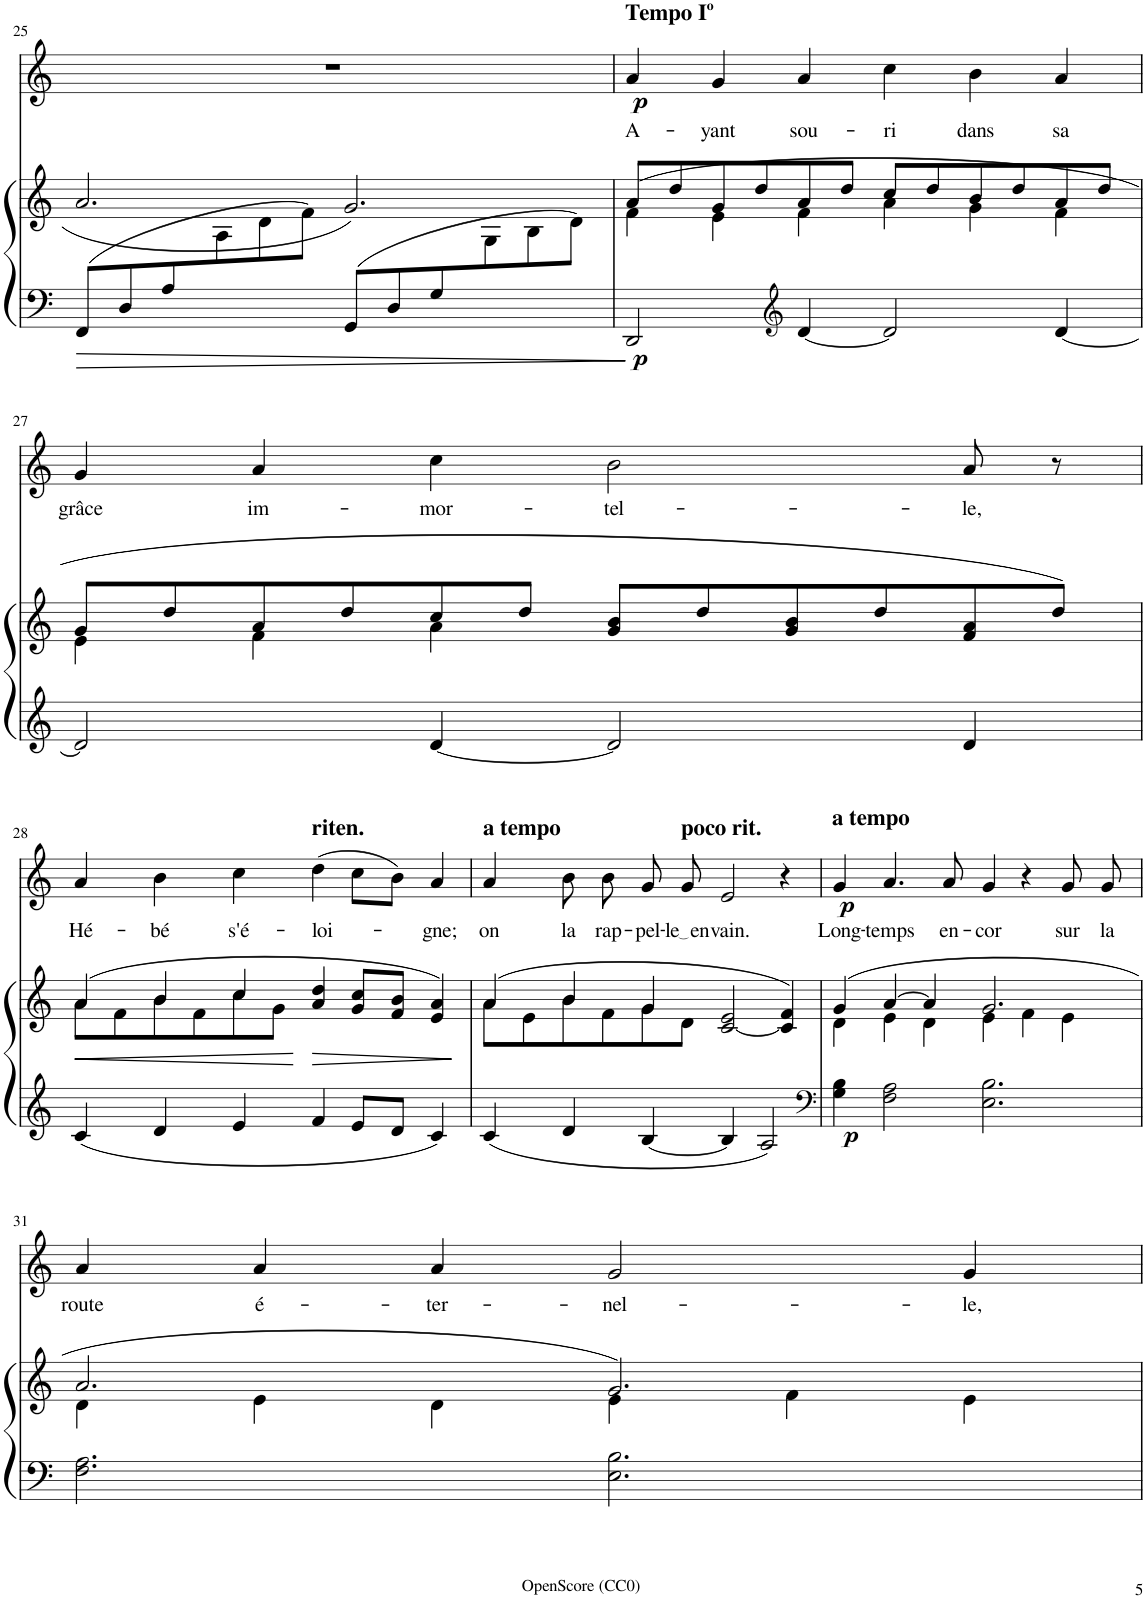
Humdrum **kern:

**kern	**kern	**dynam	**kern	**text	**dynam
*part2	*part2	*part2	*part1	*part1	*part1
*staff3	*staff2	*staff2/3	*staff1	*staff1	*staff1
*I"Piano	*	*	*I"Voice	*	*
*I'Pno	*	*	*	*	*
!!LO:PB:g=z
*clefF4	*clefG2	*	*clefG2	*	*
*k[]	*k[]	*	*k[]	*	*
*M6/4	*M6/4	*	*M6/4	*	*
=25	=25	=25	=25	=25	=25
!	!	!LO:HP:b=2	!	!	!
*	*^	*	*	*	*
(8FF/L	2.a/	4.ryy	>	1.r	.	.
8D/	.	.	.	.	.	.
8A/	.	.	.	.	.	.
4.ryy	.	8A\	.	.	.	.
.	.	8d\	.	.	.	.
.	.	8f\J)	.	.	.	.
(8GG/L	2.g/	4.ryy	.	.	.	.
8D/	.	.	.	.	.	.
8G/	.	.	.	.	.	.
4.ryy	.	8G\	.	.	.	.
.	.	8B\	.	.	.	.
.	.	8d\J)	.	.	.	.
*	*v	*v	*	*	*	*
.	.	]	.	.	.
=26	=26	=26	=26	=26	=26
*	*^	*	*	*	*
!	!	!	!	!LO:TX:a:B:t=Tempo I	!	!
!	!	!	!	!LO:TX:a:t=o	!	!
!	!	!	!LO:DY:b=2	!	!LO:LY:b	!LO:DY:b
2DD/	(8a/L	4f\	p	4a/	A-	p
.	8dd/	.	.	.	.	.
!	!	!	!	!	!LO:LY:b	!
.	8g/	4e\	.	4g/	-yant	.
.	8dd/	.	.	.	.	.
*clefG2	*	*	*	*	*	*
!	!	!	!	!	!LO:LY:b	!
[4d/	8a/	4f\	.	4a/	sou-	.
.	8dd/J	.	.	.	.	.
!	!	!	!	!	!LO:LY:b	!
2d/]	8cc/L	4a\	.	4cc\	-ri	.
.	8dd/	.	.	.	.	.
!	!	!	!	!	!LO:LY:b	!
.	8b/	4g\	.	4b\	dans	.
.	8dd/	.	.	.	.	.
!	!	!	!	!	!LO:LY:b	!
[4d/	8a/	4f\	.	4a/	sa	.
.	8dd/J	.	.	.	.	.
!!LO:LB:g=z
=27	=27	=27	=27	=27	=27	=27
!	!	!	!	!	!LO:LY:b	!
2d/]	8g/L	4e\	.	4g/	grâce	.
.	8dd/	.	.	.	.	.
!	!	!	!	!	!LO:LY:b	!
.	8a/	4f\	.	4a/	im-	.
.	8dd/	.	.	.	.	.
!	!	!	!	!	!LO:LY:b	!
[4d/	8cc/	4a\	.	4cc\	-mor-	.
.	8dd/J	.	.	.	.	.
!	!	!	!	!	!LO:LY:b	!
2d/]	8g/ 8b/L	2.ryy	.	2b\	-tel-	.
.	8dd/	.	.	.	.	.
.	8g/ 8b/	.	.	.	.	.
.	8dd/	.	.	.	.	.
!	!	!	!	!	!LO:LY:b	!
4d/	8f/ 8a/	.	.	8a/	-le,	.
.	8dd/J)	.	.	8r	.	.
!!LO:LB:g=z
=28	=28	=28	=28	=28	=28	=28
!	!	!	!LO:HP:b	!	!LO:LY:b	!
4c/	(4a/	8a\L	<	4a/	Hé-	.
.	.	8f\	.	.	.	.
!	!	!	!	!	!LO:LY:b	!
4d/	4b/	8b\	.	4b\	-bé	.
.	.	8f\	.	.	.	.
!	!	!	!	!	!LO:LY:b	!
4e/	4cc/	8cc\	.	4cc\	s'é-	.
.	.	8g\J	.	.	.	.
!	!	!	!	!LO:TX:a:B:t=riten.	!	!
!	!	!	!LO:HP:n=1:b	!	!LO:LY:b	!
4f/	2ryy	4a/ 4dd/	[ >	(4dd\	-loi-	.
8e/L	.	8g/ 8cc/L	.	8cc\L	.	.
8d/J	.	8f/ 8b/J	.	8b\J)	.	.
!	!	!	!	!	!LO:LY:b	!
4c/	4e/ 4a/)	4ryy	.	4a/	-gne;	.
*	*v	*v	*	*	*	*
.	.	]	.	.	.
=29	=29	=29	=29	=29	=29
*	*^	*	*	*	*
!	!	!	!	!LO:TX:a:B:t=a tempo	!	!
!	!	!	!	!	!LO:LY:b	!
4c/	(4a/	8a\L	.	4a/	on	.
.	.	8e\	.	.	.	.
!	!	!	!	!	!LO:LY:b	!
4d/	4b/	8b\	.	8b\	la	.
!	!	!	!	!	!LO:LY:b	!
.	.	8f\	.	8b\	rap-	.
!	!	!	!	!	!LO:LY:b	!
[4B/	4g/	8g\	.	8g/	-pel-	.
!	!	!	!	!LO:TX:a:B:t=poco rit.	!	!
!	!	!	!	!	!LO:LY:b	!
.	.	8d\J	.	8g/	le en	.
!	!	!	!	!	!LO:LY:b	!
4B/]	[2c/ 2e/	2.ryy	.	2e/	vain.	.
2A/	.	.	.	.	.	.
.	4c/] 4f/)	.	.	4r	.	.
=30	=30	=30	=30	=30	=30	=30
*clefF4	*	*	*	*	*	*
!	!	!	!	!LO:TX:a:B:t=a tempo	!	!
!	!	!	!LO:DY:b=2	!	!LO:LY:b	!LO:DY:b
4G\ 4B\	(4g/	4d\	p	4g/	Long-	p
!	!	!	!	!	!LO:LY:b	!
2F\ 2A\	[4a/	4e\	.	4.a/	-temps	.
.	4a/]	4d\	.	.	.	.
!	!	!	!	!	!LO:LY:b	!
.	.	.	.	8a/	en-	.
!	!	!	!	!	!LO:LY:b	!
2.E\ 2.B\	2.g/	4e\	.	4g/	-cor	.
.	.	4f\	.	4r	.	.
!	!	!	!	!	!LO:LY:b	!
.	.	4e\	.	8g/	sur	.
!	!	!	!	!	!LO:LY:b	!
.	.	.	.	8g/	la	.
!!LO:LB:g=z
=31	=31	=31	=31	=31	=31	=31
!	!	!	!	!	!LO:LY:b	!
2.F\ 2.A\	2.a/	4d\	.	4a/	route	.
!	!	!	!	!	!LO:LY:b	!
.	.	4e\	.	4a/	é-	.
!	!	!	!	!	!LO:LY:b	!
.	.	4d\	.	4a/	-ter-	.
!	!	!	!	!	!LO:LY:b	!
2.E\ 2.B\	2.g/)	4e\	.	2g/	-nel-	.
.	.	4f\	.	.	.	.
!	!	!	!	!	!LO:LY:b	!
.	.	4e\	.	4g/	-le,	.
*	*v	*v	*	*	*	*
=	=	=	=	=	=
*-	*-	*-	*-	*-	*-
